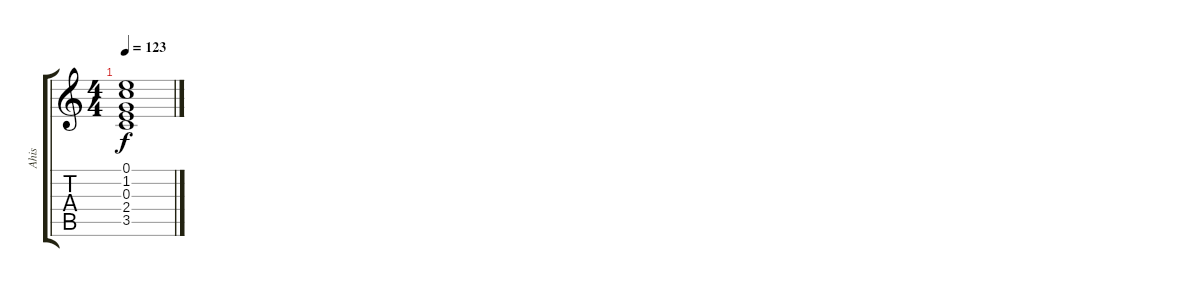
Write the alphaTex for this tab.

\track ("Ahis" "Ahis") {instrument acousticguitarsteel}
\staff {score tabs}
\tuning (E4 B3 G3 D3 A2 E2) {hide}
\ts (4 4)
\tempo 123
\clef g2
\ks c
(0.1{t} 1.2{t} 0.3{t} 2.4{t} 3.5{t}).1{dy f}
